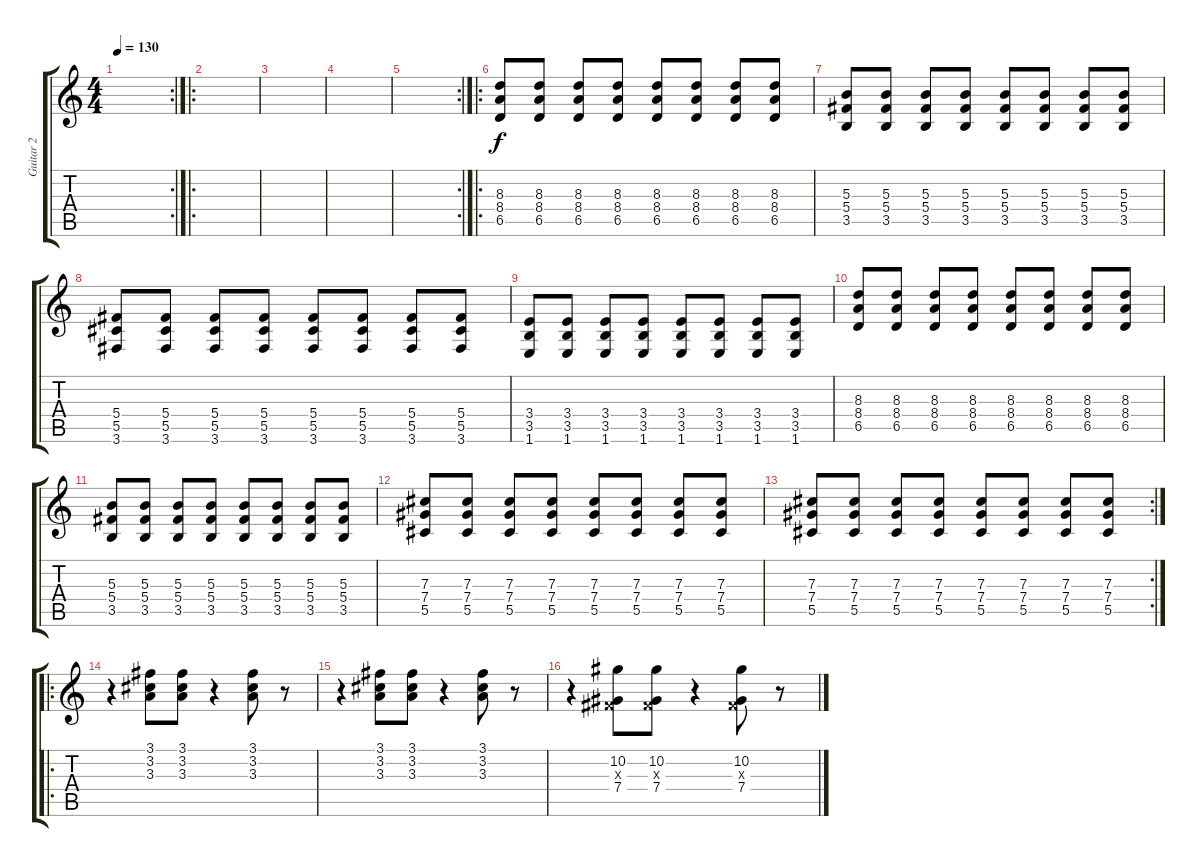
\track ("Guitar 2" "Guitar 2") {instrument distortionguitar}
\staff {score tabs}
\tuning (Eb4 Bb3 Gb3 Db3 Ab2 Eb2) {hide}
\rc 2
\ts (4 4)
\tempo 130
\clef g2
\ks c
|
\ro
|
|
|
\rc 2
|
\ro
(8.3 8.4 6.5).8 (8.3 8.4 6.5).8 (8.3 8.4 6.5).8 (8.3 8.4 6.5).8 (8.3 8.4 6.5).8 (8.3 8.4 6.5).8 (8.3 8.4 6.5).8 (8.3 8.4 6.5).8 |
(5.3 5.4 3.5).8 (5.3 5.4 3.5).8 (5.3 5.4 3.5).8 (5.3 5.4 3.5).8 (5.3 5.4 3.5).8 (5.3 5.4 3.5).8 (5.3 5.4 3.5).8 (5.3 5.4 3.5).8 |
(5.4 5.5 3.6).8 (5.4 5.5 3.6).8 (5.4 5.5 3.6).8 (5.4 5.5 3.6).8 (5.4 5.5 3.6).8 (5.4 5.5 3.6).8 (5.4 5.5 3.6).8 (5.4 5.5 3.6).8 |
(3.4 3.5 1.6).8 (3.4 3.5 1.6).8 (3.4 3.5 1.6).8 (3.4 3.5 1.6).8 (3.4 3.5 1.6).8 (3.4 3.5 1.6).8 (3.4 3.5 1.6).8 (3.4 3.5 1.6).8 |
(8.3 8.4 6.5).8 (8.3 8.4 6.5).8 (8.3 8.4 6.5).8 (8.3 8.4 6.5).8 (8.3 8.4 6.5).8 (8.3 8.4 6.5).8 (8.3 8.4 6.5).8 (8.3 8.4 6.5).8 |
(5.3 5.4 3.5).8 (5.3 5.4 3.5).8 (5.3 5.4 3.5).8 (5.3 5.4 3.5).8 (5.3 5.4 3.5).8 (5.3 5.4 3.5).8 (5.3 5.4 3.5).8 (5.3 5.4 3.5).8 |
(7.3 7.4 5.5).8 (7.3 7.4 5.5).8 (7.3 7.4 5.5).8 (7.3 7.4 5.5).8 (7.3 7.4 5.5).8 (7.3 7.4 5.5).8 (7.3 7.4 5.5).8 (7.3 7.4 5.5).8 |
\rc 2
(7.3 7.4 5.5).8 (7.3 7.4 5.5).8 (7.3 7.4 5.5).8 (7.3 7.4 5.5).8 (7.3 7.4 5.5).8 (7.3 7.4 5.5).8 (7.3 7.4 5.5).8 (7.3 7.4 5.5).8 |
\ro
r.4{instrument electricguitarmuted} (3.1 3.2 3.3).8 (3.1 3.2 3.3).8 r.4 (3.1 3.2 3.3).8 r.8 |
r.4 (3.1 3.2 3.3).8 (3.1 3.2 3.3).8 r.4 (3.1 3.2 3.3).8 r.8 |
r.4 (10.2 0.3{x} 7.4).8 (10.2 0.3{x} 7.4).8 r.4 (10.2 0.3{x} 7.4).8 r.8
